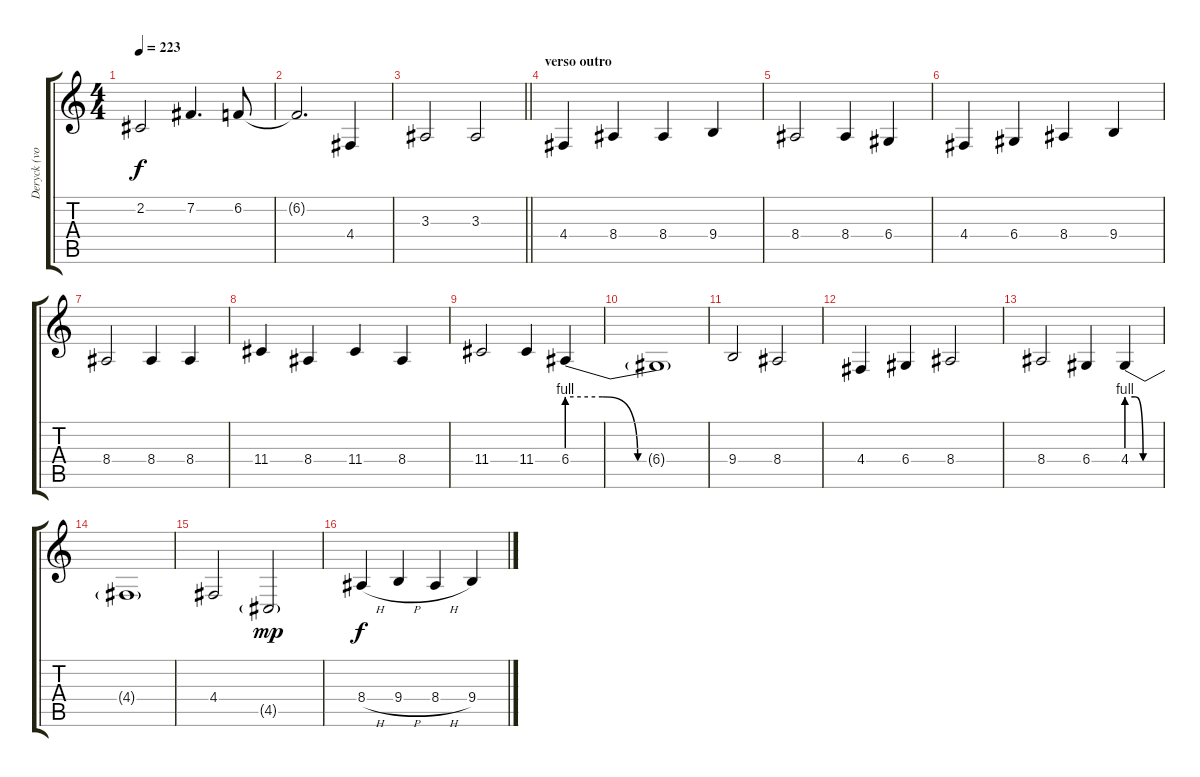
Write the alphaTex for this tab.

\track ("Deryck (voz)" "Deryck (vo") {instrument lead2sawtooth}
\staff {score tabs}
\tuning (E4 B3 G3 D3 A2 E2) {hide}
\ts (4 4)
\tempo 223
\clef g2
\ks c
2.2{t}.2{dy f} 7.2.4{d} 6.2.8 |
6.2{t}.2{d} 4.4.4 |
\barLineRight lightlight
3.3.2 3.3.2 |
\section ("" "verso outro")
4.4.4 8.4.4 8.4.4 9.4.4 |
8.4.2 8.4.4 6.4.4 |
4.4.4 6.4.4 8.4.4 9.4.4 |
8.4.2 8.4.4 8.4.4 |
11.4.4 8.4.4 11.4.4 8.4.4 |
11.4.2 11.4.4 6.4{be (custom 0 4 15 4 30 0 60 0)}.4 |
6.4{t}.1 |
9.4.2 8.4.2 |
4.4.4 6.4.4 8.4.2 |
8.4.2 6.4.4 4.4{be (custom 0 4 15 4 30 0 60 0)}.4 |
4.4{t}.1 |
4.4.2 4.5{g}.2{dy mp} |
8.4{h}.4{dy f} 9.4{h}.4 8.4{h}.4 9.4{h}.4
